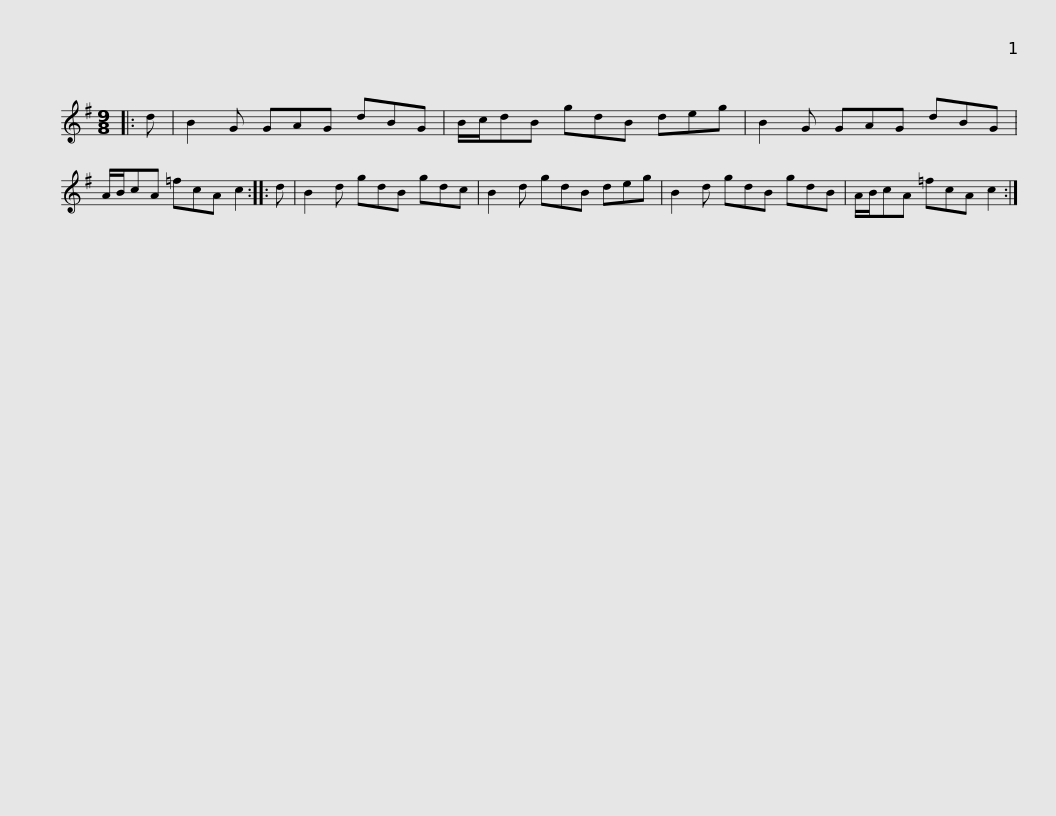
X:1
L:1/8
M:9/8
I:linebreak $
K:G
V:1 treble
V:1
|: d | B2 G GAG dBG | B/c/dB gdB deg | B2 G GAG dBG | A/B/cA =fcA c2 :: %5
 d |$ B2 d gdB gdc | B2 d gdB deg | B2 d gdB gdB | A/B/cA =fcA c2 :| %10
